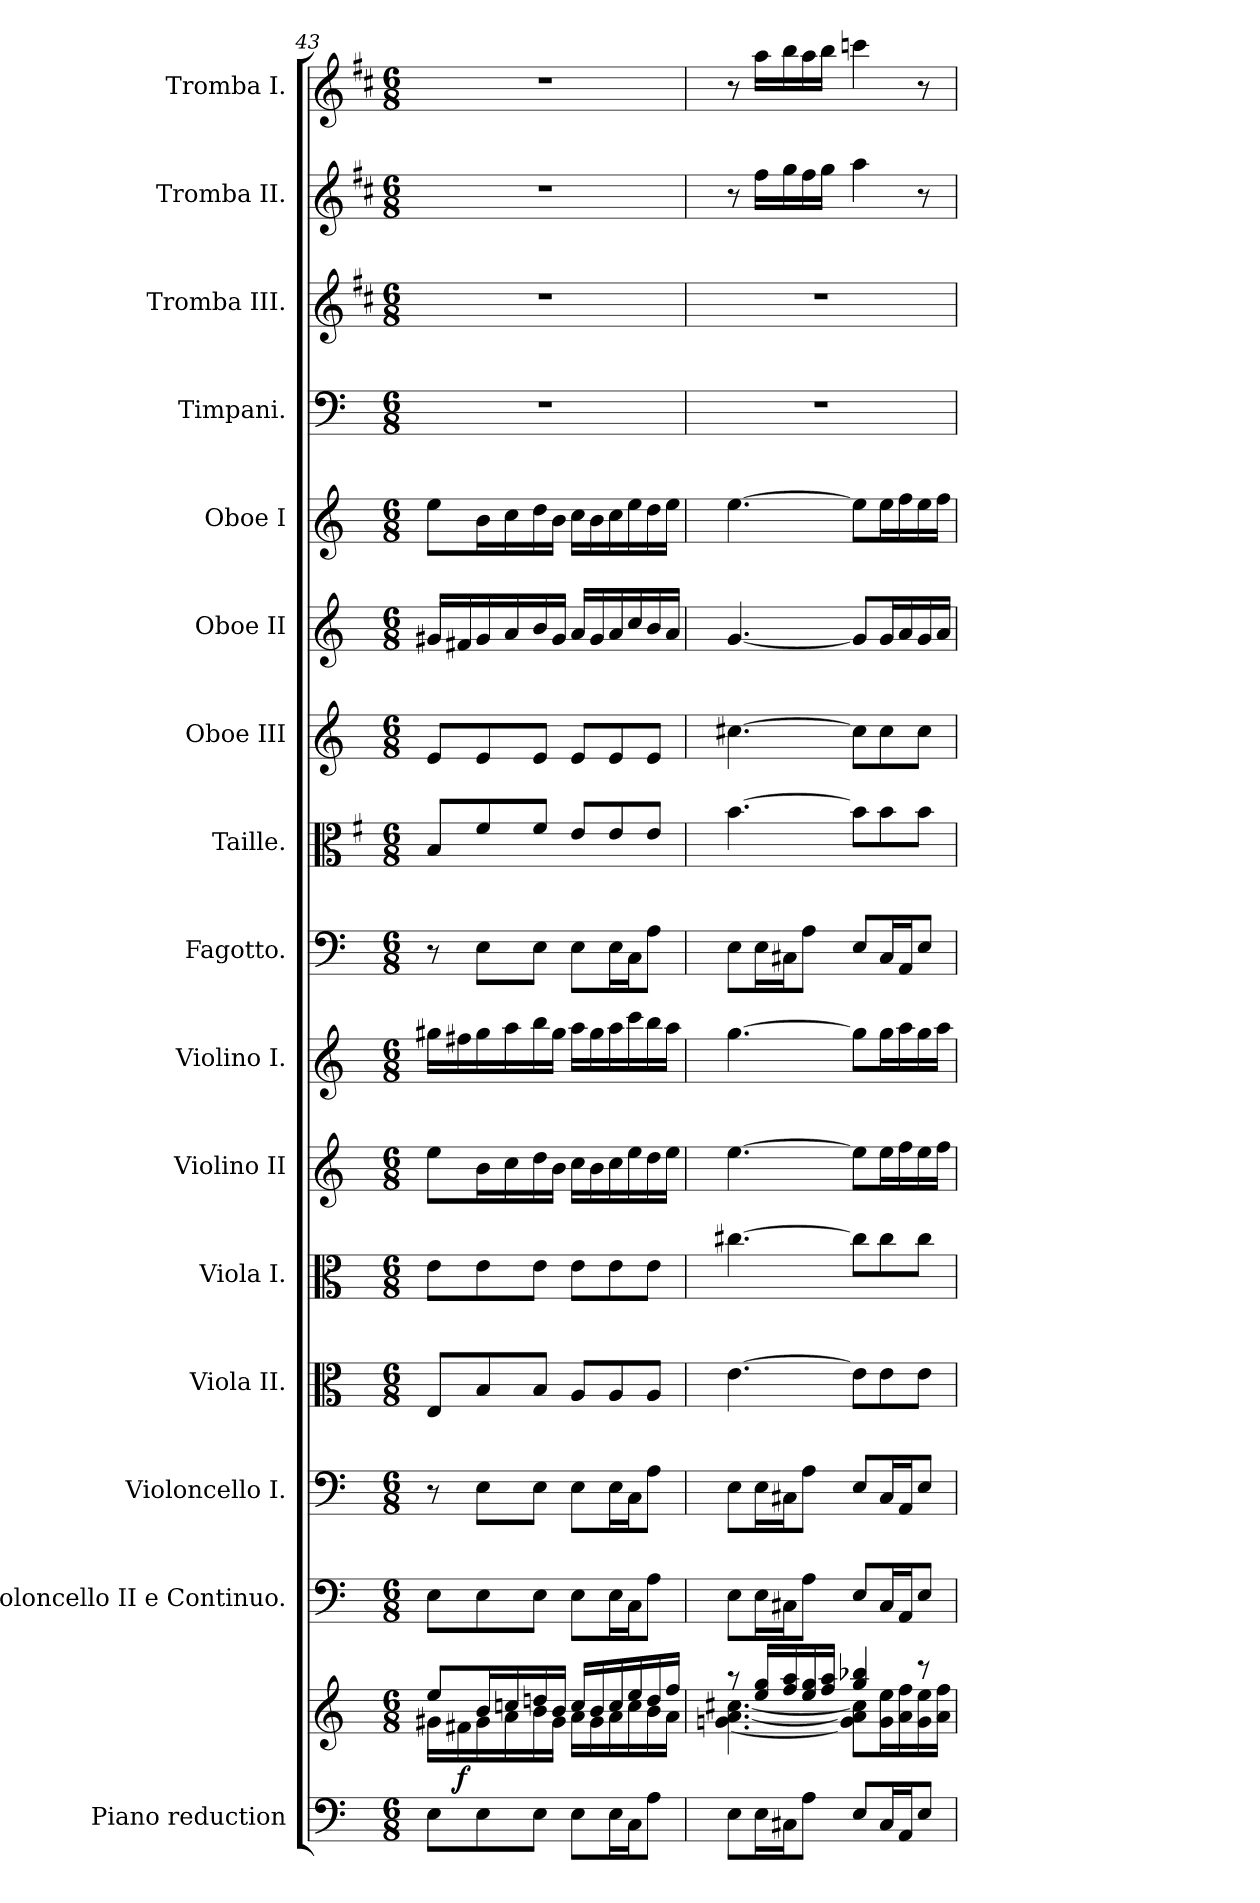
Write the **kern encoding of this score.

**kern	**kern	**dynam	**kern	**kern	**kern	**kern	**kern	**kern	**kern	**kern	**kern	**kern	**kern	**kern	**kern	**kern	**kern
*part16	*part16	*part16	*part15	*part14	*part13	*part12	*part11	*part10	*part9	*part8	*part7	*part6	*part5	*part4	*part3	*part2	*part1
*staff17	*staff16	*staff16/17	*staff15	*staff14	*staff13	*staff12	*staff11	*staff10	*staff9	*staff8	*staff7	*staff6	*staff5	*staff4	*staff3	*staff2	*staff1
*I"Piano reduction	*	*	*I"Violoncello II e Continuo.	*I"Violoncello I.	*I"Viola II.	*I"Viola I.	*I"Violino II	*I"Violino I.	*I"Fagotto.	*I"Taille.	*I"Oboe III	*I"Oboe II	*I"Oboe I	*I"Timpani.	*I"Tromba III.	*I"Tromba II.	*I"Tromba I.
*I'Pno	*	*	*I'Vc	*I'Vc	*I'Vla	*I'Vla	*	*I'Vln	*	*	*I'Ob	*I'Ob	*I'Ob	*I'Timp	*	*	*
*clefF4	*clefG2	*	*clefF4	*clefF4	*clefC3	*clefC3	*clefG2	*clefG2	*clefF4	*clefC3	*clefG2	*clefG2	*clefG2	*clefF4	*clefG2	*clefG2	*clefG2
*	*	*	*ITrd7c12	*	*	*	*	*	*	*ITrd4c7	*	*	*	*	*ITrd1c2	*ITrd1c2	*ITrd1c2
*k[]	*k[]	*	*k[]	*k[]	*k[]	*k[]	*k[]	*k[]	*k[]	*k[]	*k[]	*k[]	*k[]	*k[]	*k[]	*k[]	*k[]
*M6/8	*M6/8	*	*M6/8	*M6/8	*M6/8	*M6/8	*M6/8	*M6/8	*M6/8	*M6/8	*M6/8	*M6/8	*M6/8	*M6/8	*M6/8	*M6/8	*M6/8
=43	=43	=43	=43	=43	=43	=43	=43	=43	=43	=43	=43	=43	=43	=43	=43	=43	=43
*	*^	*	*	*	*	*	*	*	*	*	*	*	*	*	*	*	*
8E\L	8ee/L	16g#X\LL	.	8EE\L	8r	8E/L	8e\L	8ee\L	16gg#X\LL	8r	8E/L	8e/L	16g#X/LL	8ee\L	2.r	2.r	2.r	2.r
!	!	!	!LO:DY:b	!	!	!	!	!	!	!	!	!	!	!	!	!	!	!
.	.	16f#X\	f	.	.	.	.	.	16ff#X\	.	.	.	16f#X/	.	.	.	.	.
8E\	16b/L	16g#\	.	8EE\	8E\L	8B/	8e\	16b\L	16gg#\	8E\L	8B/	8e/	16g#/	16b\L	.	.	.	.
.	16ccn/	16a\	.	.	.	.	.	16cc\	16aa\	.	.	.	16a/	16cc\	.	.	.	.
8E\J	16ddn/	16b\	.	8EE\J	8E\J	8B/J	8e\J	16dd\	16bb\	8E\J	8B/J	8e/J	16b/	16dd\	.	.	.	.
.	16b/JJ	16g#\JJ	.	.	.	.	.	16b\JJ	16gg#\JJ	.	.	.	16g#/JJ	16b\JJ	.	.	.	.
8E\L	16cc/LL	16a\LL	.	8EE\L	8E\L	8A/L	8e\L	16cc\LL	16aa\LL	8E\L	8A/L	8e/L	16a/LL	16cc\LL	.	.	.	.
.	16b/	16g#\	.	.	.	.	.	16b\	16gg#\	.	.	.	16g#/	16b\	.	.	.	.
16E\L	16cc/	16a\	.	16EE\L	16E\L	8A/	8e\	16cc\	16aa\	16E\L	8A/	8e/	16a/	16cc\	.	.	.	.
16C\J	16ee/	16cc\	.	16CC\J	16C\J	.	.	16ee\	16ccc\	16C\J	.	.	16cc/	16ee\	.	.	.	.
8A\J	16dd/	16b\	.	8AA\J	8A\J	8A/J	8e\J	16dd\	16bb\	8A\J	8A/J	8e/J	16b/	16dd\	.	.	.	.
.	16ff/JJ	16a\JJ	.	.	.	.	.	16ee\JJ	16aa\JJ	.	.	.	16a/JJ	16ee\JJ	.	.	.	.
=44	=44	=44	=44	=44	=44	=44	=44	=44	=44	=44	=44	=44	=44	=44	=44	=44	=44	=44
8E\L	8r	[4.gn\ [4.a\ [4.cc#X\	.	8EE\L	8E\L	[4.e\	[4.cc#X\	[4.ee\	[4.gg\	8E\L	[4.e\	[4.cc#X\	[4.g/	[4.ee\	2.r	2.r	8r	8r
16E\L	16ee/ 16gg/LL	.	.	16EE\L	16E\L	.	.	.	.	16E\L	.	.	.	.	.	.	16ee\LL	16gg\LL
16C#X\J	16ff/ 16aa/	.	.	16CC#X\J	16C#X\J	.	.	.	.	16C#X\J	.	.	.	.	.	.	16ff\	16aa\
8A\J	16ee/ 16gg/	.	.	8AA\J	8A\J	.	.	.	.	8A\J	.	.	.	.	.	.	16ee\	16gg\
.	16ff/ 16aa/JJ	.	.	.	.	.	.	.	.	.	.	.	.	.	.	.	16ff\JJ	16aa\JJ
8E/L	4gg/ 4bb-X/	8g\] 8a\] 8cc#\]L	.	8EE/L	8E/L	8e\L]	8cc#\L]	8ee\L]	8gg\L]	8E/L	8e\L]	8cc#\L]	8g/L]	8ee\L]	.	.	4gg\	4bb-X\
16C#/L	.	16g\ 16ee\L	.	16CC#/L	16C#/L	8e\	8cc#\	16ee\L	16gg\L	16C#/L	8e\	8cc#\	16g/L	16ee\L	.	.	.	.
16AA/J	.	16a\ 16ff\	.	16AAA/J	16AA/J	.	.	16ff\	16aa\	16AA/J	.	.	16a/	16ff\	.	.	.	.
8E/J	8r	16g\ 16ee\	.	8EE/J	8E/J	8e\J	8cc#\J	16ee\	16gg\	8E/J	8e\J	8cc#\J	16g/	16ee\	.	.	8r	8r
.	.	16a\ 16ff\JJ	.	.	.	.	.	16ff\JJ	16aa\JJ	.	.	.	16a/JJ	16ff\JJ	.	.	.	.
*	*v	*v	*	*	*	*	*	*	*	*	*	*	*	*	*	*	*	*
=	=	=	=	=	=	=	=	=	=	=	=	=	=	=	=	=	=
*-	*-	*-	*-	*-	*-	*-	*-	*-	*-	*-	*-	*-	*-	*-	*-	*-	*-
